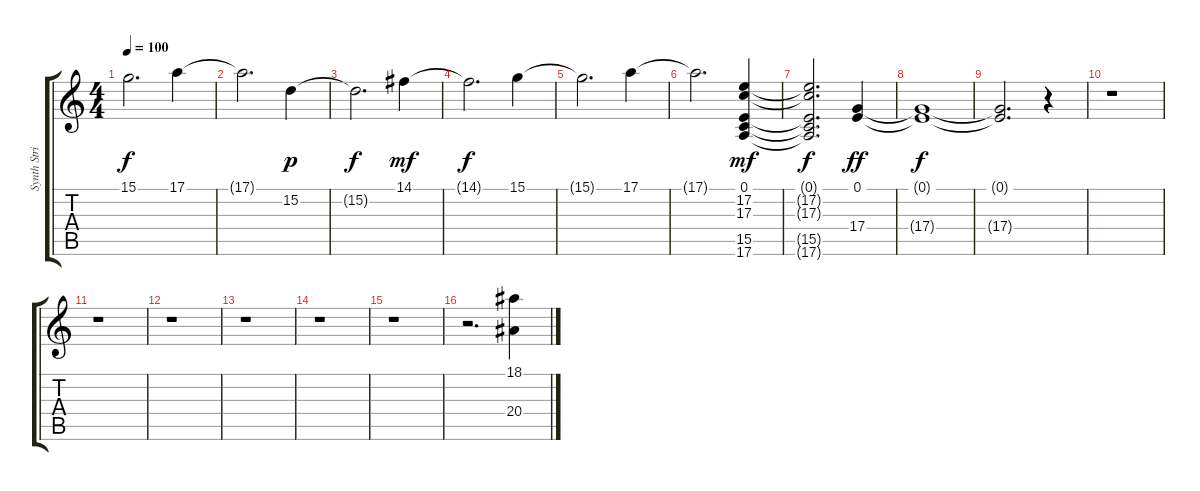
\track ("Synth Strings" "Synth Stri") {instrument pad7halo}
\staff {score tabs}
\tuning (E4 B3 G3 D3 A2 E2) {hide}
\ts (4 4)
\tempo 100
\clef g2
\ks c
15.1{t}.2{d dy f} 17.1.4 |
17.1{t}.2{d} 15.2.4{dy p} |
15.2{t}.2{d dy f} 14.1.4{dy mf} |
14.1{t}.2{d dy f} 15.1.4 |
15.1{t}.2{d} 17.1.4 |
17.1{t}.2{d} (0.1 17.2 17.3 15.5 17.6).4{dy mf} |
(0.1{t} 17.2{t} 17.3{t} 15.5{t} 17.6{t}).2{d dy f} (0.1 17.4).4{dy ff} |
(0.1{t} 17.4{t}).1{dy f} |
(0.1{t} 17.4{t}).2{d} r.4 |
r.1 |
r.1 |
r.1 |
r.1 |
r.1 |
r.1 |
r.2{d} (18.1 20.4).4{volume 0}
